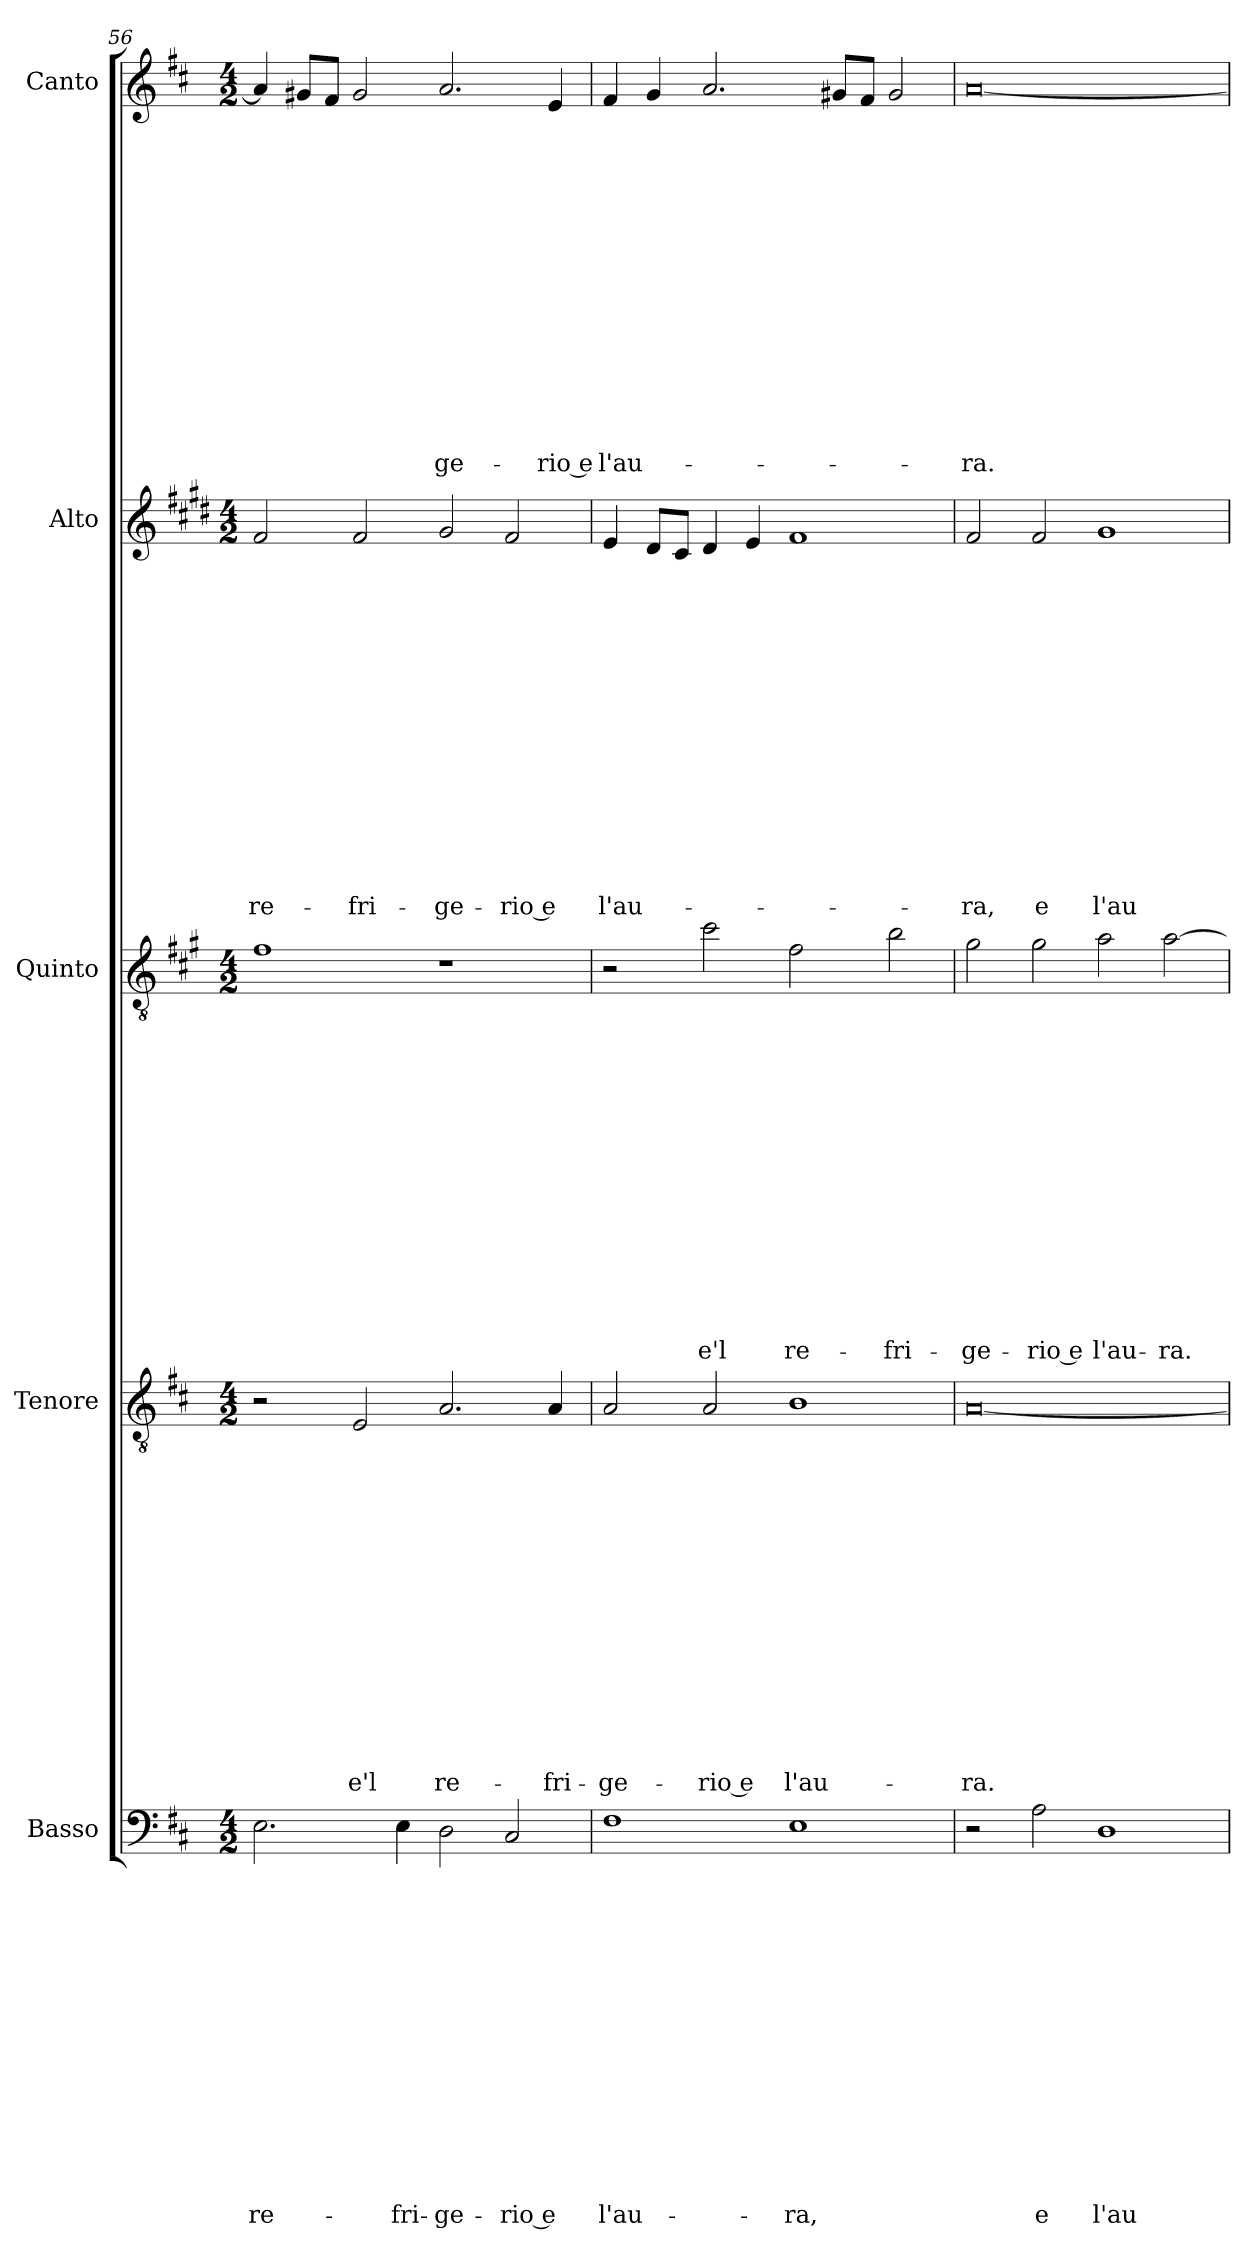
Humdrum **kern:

**kern	**text	**text	**text	**text	**text	**text	**text	**text	**text	**text	**text	**text	**text	**text	**text	**kern	**text	**text	**text	**text	**text	**text	**text	**text	**text	**text	**text	**text	**text	**text	**text	**kern	**text	**text	**text	**text	**text	**text	**text	**text	**text	**text	**text	**text	**text	**text	**text	**kern	**text	**text	**text	**text	**text	**text	**text	**text	**text	**text	**text	**text	**text	**text	**text	**kern	**text	**text	**text	**text	**text	**text	**text	**text	**text	**text	**text	**text	**text	**text	**text
*part5	*part5	*part5	*part5	*part5	*part5	*part5	*part5	*part5	*part5	*part5	*part5	*part5	*part5	*part5	*part5	*part4	*part4	*part4	*part4	*part4	*part4	*part4	*part4	*part4	*part4	*part4	*part4	*part4	*part4	*part4	*part4	*part3	*part3	*part3	*part3	*part3	*part3	*part3	*part3	*part3	*part3	*part3	*part3	*part3	*part3	*part3	*part3	*part2	*part2	*part2	*part2	*part2	*part2	*part2	*part2	*part2	*part2	*part2	*part2	*part2	*part2	*part2	*part2	*part1	*part1	*part1	*part1	*part1	*part1	*part1	*part1	*part1	*part1	*part1	*part1	*part1	*part1	*part1	*part1
*staff5	*staff5	*staff5	*staff5	*staff5	*staff5	*staff5	*staff5	*staff5	*staff5	*staff5	*staff5	*staff5	*staff5	*staff5	*staff5	*staff4	*staff4	*staff4	*staff4	*staff4	*staff4	*staff4	*staff4	*staff4	*staff4	*staff4	*staff4	*staff4	*staff4	*staff4	*staff4	*staff3	*staff3	*staff3	*staff3	*staff3	*staff3	*staff3	*staff3	*staff3	*staff3	*staff3	*staff3	*staff3	*staff3	*staff3	*staff3	*staff2	*staff2	*staff2	*staff2	*staff2	*staff2	*staff2	*staff2	*staff2	*staff2	*staff2	*staff2	*staff2	*staff2	*staff2	*staff2	*staff1	*staff1	*staff1	*staff1	*staff1	*staff1	*staff1	*staff1	*staff1	*staff1	*staff1	*staff1	*staff1	*staff1	*staff1	*staff1
*I"Basso	*	*	*	*	*	*	*	*	*	*	*	*	*	*	*	*I"Tenore	*	*	*	*	*	*	*	*	*	*	*	*	*	*	*	*I"Quinto	*	*	*	*	*	*	*	*	*	*	*	*	*	*	*	*I"Alto	*	*	*	*	*	*	*	*	*	*	*	*	*	*	*	*I"Canto	*	*	*	*	*	*	*	*	*	*	*	*	*	*	*
*I'B	*	*	*	*	*	*	*	*	*	*	*	*	*	*	*	*I'T	*	*	*	*	*	*	*	*	*	*	*	*	*	*	*	*	*	*	*	*	*	*	*	*	*	*	*	*	*	*	*	*I'A	*	*	*	*	*	*	*	*	*	*	*	*	*	*	*	*I'C	*	*	*	*	*	*	*	*	*	*	*	*	*	*	*
*clefF4	*	*	*	*	*	*	*	*	*	*	*	*	*	*	*	*clefGv2	*	*	*	*	*	*	*	*	*	*	*	*	*	*	*	*clefGv2	*	*	*	*	*	*	*	*	*	*	*	*	*	*	*	*clefG2	*	*	*	*	*	*	*	*	*	*	*	*	*	*	*	*clefG2	*	*	*	*	*	*	*	*	*	*	*	*	*	*	*
*	*	*	*	*	*	*	*	*	*	*	*	*	*	*	*	*	*	*	*	*	*	*	*	*	*	*	*	*	*	*	*	*ITrd4c7	*	*	*	*	*	*	*	*	*	*	*	*	*	*	*	*ITrd1c2	*	*	*	*	*	*	*	*	*	*	*	*	*	*	*	*	*	*	*	*	*	*	*	*	*	*	*	*	*	*	*
*k[f#c#]	*	*	*	*	*	*	*	*	*	*	*	*	*	*	*	*k[f#c#]	*	*	*	*	*	*	*	*	*	*	*	*	*	*	*	*k[f#c#]	*	*	*	*	*	*	*	*	*	*	*	*	*	*	*	*k[f#c#]	*	*	*	*	*	*	*	*	*	*	*	*	*	*	*	*k[f#c#]	*	*	*	*	*	*	*	*	*	*	*	*	*	*	*
*D:	*	*	*	*	*	*	*	*	*	*	*	*	*	*	*	*D:	*	*	*	*	*	*	*	*	*	*	*	*	*	*	*	*D:	*	*	*	*	*	*	*	*	*	*	*	*	*	*	*	*D:	*	*	*	*	*	*	*	*	*	*	*	*	*	*	*	*D:	*	*	*	*	*	*	*	*	*	*	*	*	*	*	*
*M4/2	*	*	*	*	*	*	*	*	*	*	*	*	*	*	*	*M4/2	*	*	*	*	*	*	*	*	*	*	*	*	*	*	*	*M4/2	*	*	*	*	*	*	*	*	*	*	*	*	*	*	*	*M4/2	*	*	*	*	*	*	*	*	*	*	*	*	*	*	*	*M4/2	*	*	*	*	*	*	*	*	*	*	*	*	*	*	*
=56	=56	=56	=56	=56	=56	=56	=56	=56	=56	=56	=56	=56	=56	=56	=56	=56	=56	=56	=56	=56	=56	=56	=56	=56	=56	=56	=56	=56	=56	=56	=56	=56	=56	=56	=56	=56	=56	=56	=56	=56	=56	=56	=56	=56	=56	=56	=56	=56	=56	=56	=56	=56	=56	=56	=56	=56	=56	=56	=56	=56	=56	=56	=56	=56	=56	=56	=56	=56	=56	=56	=56	=56	=56	=56	=56	=56	=56	=56	=56
!	!	!	!	!	!	!	!	!	!	!	!	!	!	!	!LO:LY:b	!	!	!	!	!	!	!	!	!	!	!	!	!	!	!	!	!	!	!	!	!	!	!	!	!	!	!	!	!	!	!	!	!	!	!	!	!	!	!	!	!	!	!	!	!	!	!	!LO:LY:b	!	!	!	!	!	!	!	!	!	!	!	!	!	!	!	!
2.E\	.	.	.	.	.	.	.	.	.	.	.	.	.	.	re-	2r	.	.	.	.	.	.	.	.	.	.	.	.	.	.	.	1B	.	.	.	.	.	.	.	.	.	.	.	.	.	.	.	2e/	.	.	.	.	.	.	.	.	.	.	.	.	.	.	re-	4a/]	.	.	.	.	.	.	.	.	.	.	.	.	.	.	.
.	.	.	.	.	.	.	.	.	.	.	.	.	.	.	.	.	.	.	.	.	.	.	.	.	.	.	.	.	.	.	.	.	.	.	.	.	.	.	.	.	.	.	.	.	.	.	.	.	.	.	.	.	.	.	.	.	.	.	.	.	.	.	.	8g#X/L	.	.	.	.	.	.	.	.	.	.	.	.	.	.	.
.	.	.	.	.	.	.	.	.	.	.	.	.	.	.	.	.	.	.	.	.	.	.	.	.	.	.	.	.	.	.	.	.	.	.	.	.	.	.	.	.	.	.	.	.	.	.	.	.	.	.	.	.	.	.	.	.	.	.	.	.	.	.	.	8f#/J	.	.	.	.	.	.	.	.	.	.	.	.	.	.	.
!	!	!	!	!	!	!	!	!	!	!	!	!	!	!	!	!	!	!	!	!	!	!	!	!	!	!	!	!	!	!	!LO:LY:b	!	!	!	!	!	!	!	!	!	!	!	!	!	!	!	!	!	!	!	!	!	!	!	!	!	!	!	!	!	!	!	!LO:LY:b	!	!	!	!	!	!	!	!	!	!	!	!	!	!	!	!
.	.	.	.	.	.	.	.	.	.	.	.	.	.	.	.	2E/	.	.	.	.	.	.	.	.	.	.	.	.	.	.	e'l	.	.	.	.	.	.	.	.	.	.	.	.	.	.	.	.	2e/	.	.	.	.	.	.	.	.	.	.	.	.	.	.	-fri-	2g#/	.	.	.	.	.	.	.	.	.	.	.	.	.	.	.
!	!	!	!	!	!	!	!	!	!	!	!	!	!	!	!LO:LY:b	!	!	!	!	!	!	!	!	!	!	!	!	!	!	!	!	!	!	!	!	!	!	!	!	!	!	!	!	!	!	!	!	!	!	!	!	!	!	!	!	!	!	!	!	!	!	!	!	!	!	!	!	!	!	!	!	!	!	!	!	!	!	!	!
4E\	.	.	.	.	.	.	.	.	.	.	.	.	.	.	-fri-	.	.	.	.	.	.	.	.	.	.	.	.	.	.	.	.	.	.	.	.	.	.	.	.	.	.	.	.	.	.	.	.	.	.	.	.	.	.	.	.	.	.	.	.	.	.	.	.	.	.	.	.	.	.	.	.	.	.	.	.	.	.	.	.
!	!	!	!	!	!	!	!	!	!	!	!	!	!	!	!LO:LY:b	!	!	!	!	!	!	!	!	!	!	!	!	!	!	!	!LO:LY:b	!	!	!	!	!	!	!	!	!	!	!	!	!	!	!	!	!	!	!	!	!	!	!	!	!	!	!	!	!	!	!	!LO:LY:b	!	!	!	!	!	!	!	!	!	!	!	!	!	!	!	!LO:LY:b
2D\	.	.	.	.	.	.	.	.	.	.	.	.	.	.	-ge-	2.A/	.	.	.	.	.	.	.	.	.	.	.	.	.	.	re-	1r	.	.	.	.	.	.	.	.	.	.	.	.	.	.	.	2f#/	.	.	.	.	.	.	.	.	.	.	.	.	.	.	-ge-	2.a/	.	.	.	.	.	.	.	.	.	.	.	.	.	.	-ge-
!	!	!	!	!	!	!	!	!	!	!	!	!	!	!	!LO:LY:b	!	!	!	!	!	!	!	!	!	!	!	!	!	!	!	!	!	!	!	!	!	!	!	!	!	!	!	!	!	!	!	!	!	!	!	!	!	!	!	!	!	!	!	!	!	!	!	!LO:LY:b	!	!	!	!	!	!	!	!	!	!	!	!	!	!	!	!
2C#/	.	.	.	.	.	.	.	.	.	.	.	.	.	.	-rio e	.	.	.	.	.	.	.	.	.	.	.	.	.	.	.	.	.	.	.	.	.	.	.	.	.	.	.	.	.	.	.	.	2e/	.	.	.	.	.	.	.	.	.	.	.	.	.	.	-rio e	.	.	.	.	.	.	.	.	.	.	.	.	.	.	.	.
!	!	!	!	!	!	!	!	!	!	!	!	!	!	!	!	!	!	!	!	!	!	!	!	!	!	!	!	!	!	!	!LO:LY:b	!	!	!	!	!	!	!	!	!	!	!	!	!	!	!	!	!	!	!	!	!	!	!	!	!	!	!	!	!	!	!	!	!	!	!	!	!	!	!	!	!	!	!	!	!	!	!	!LO:LY:b
.	.	.	.	.	.	.	.	.	.	.	.	.	.	.	.	4A/	.	.	.	.	.	.	.	.	.	.	.	.	.	.	-fri-	.	.	.	.	.	.	.	.	.	.	.	.	.	.	.	.	.	.	.	.	.	.	.	.	.	.	.	.	.	.	.	.	4e/	.	.	.	.	.	.	.	.	.	.	.	.	.	.	-rio e
!!LO:LB:g=z
=57	=57	=57	=57	=57	=57	=57	=57	=57	=57	=57	=57	=57	=57	=57	=57	=57	=57	=57	=57	=57	=57	=57	=57	=57	=57	=57	=57	=57	=57	=57	=57	=57	=57	=57	=57	=57	=57	=57	=57	=57	=57	=57	=57	=57	=57	=57	=57	=57	=57	=57	=57	=57	=57	=57	=57	=57	=57	=57	=57	=57	=57	=57	=57	=57	=57	=57	=57	=57	=57	=57	=57	=57	=57	=57	=57	=57	=57	=57	=57
!	!	!	!	!	!	!	!	!	!	!	!	!	!	!	!LO:LY:b	!	!	!	!	!	!	!	!	!	!	!	!	!	!	!	!LO:LY:b	!	!	!	!	!	!	!	!	!	!	!	!	!	!	!	!	!	!	!	!	!	!	!	!	!	!	!	!	!	!	!	!LO:LY:b	!	!	!	!	!	!	!	!	!	!	!	!	!	!	!	!LO:LY:b
1F#	.	.	.	.	.	.	.	.	.	.	.	.	.	.	l'au-	2A/	.	.	.	.	.	.	.	.	.	.	.	.	.	.	-ge-	2r	.	.	.	.	.	.	.	.	.	.	.	.	.	.	.	4d/	.	.	.	.	.	.	.	.	.	.	.	.	.	.	l'au-	4f#/	.	.	.	.	.	.	.	.	.	.	.	.	.	.	l'au-
.	.	.	.	.	.	.	.	.	.	.	.	.	.	.	.	.	.	.	.	.	.	.	.	.	.	.	.	.	.	.	.	.	.	.	.	.	.	.	.	.	.	.	.	.	.	.	.	8c#/L	.	.	.	.	.	.	.	.	.	.	.	.	.	.	.	4g/	.	.	.	.	.	.	.	.	.	.	.	.	.	.	.
.	.	.	.	.	.	.	.	.	.	.	.	.	.	.	.	.	.	.	.	.	.	.	.	.	.	.	.	.	.	.	.	.	.	.	.	.	.	.	.	.	.	.	.	.	.	.	.	8B/J	.	.	.	.	.	.	.	.	.	.	.	.	.	.	.	.	.	.	.	.	.	.	.	.	.	.	.	.	.	.	.
!	!	!	!	!	!	!	!	!	!	!	!	!	!	!	!	!	!	!	!	!	!	!	!	!	!	!	!	!	!	!	!LO:LY:b	!	!	!	!	!	!	!	!	!	!	!	!	!	!	!	!LO:LY:b	!	!	!	!	!	!	!	!	!	!	!	!	!	!	!	!	!	!	!	!	!	!	!	!	!	!	!	!	!	!	!	!
.	.	.	.	.	.	.	.	.	.	.	.	.	.	.	.	2A/	.	.	.	.	.	.	.	.	.	.	.	.	.	.	-rio e	2f#\	.	.	.	.	.	.	.	.	.	.	.	.	.	.	e'l	4c#/	.	.	.	.	.	.	.	.	.	.	.	.	.	.	.	2.a/	.	.	.	.	.	.	.	.	.	.	.	.	.	.	.
.	.	.	.	.	.	.	.	.	.	.	.	.	.	.	.	.	.	.	.	.	.	.	.	.	.	.	.	.	.	.	.	.	.	.	.	.	.	.	.	.	.	.	.	.	.	.	.	4d/	.	.	.	.	.	.	.	.	.	.	.	.	.	.	.	.	.	.	.	.	.	.	.	.	.	.	.	.	.	.	.
!	!	!	!	!	!	!	!	!	!	!	!	!	!	!	!LO:LY:b	!	!	!	!	!	!	!	!	!	!	!	!	!	!	!	!LO:LY:b	!	!	!	!	!	!	!	!	!	!	!	!	!	!	!	!LO:LY:b	!	!	!	!	!	!	!	!	!	!	!	!	!	!	!	!	!	!	!	!	!	!	!	!	!	!	!	!	!	!	!	!
1E	.	.	.	.	.	.	.	.	.	.	.	.	.	.	-ra,	1B	.	.	.	.	.	.	.	.	.	.	.	.	.	.	l'au-	2B\	.	.	.	.	.	.	.	.	.	.	.	.	.	.	re-	1e	.	.	.	.	.	.	.	.	.	.	.	.	.	.	.	.	.	.	.	.	.	.	.	.	.	.	.	.	.	.	.
.	.	.	.	.	.	.	.	.	.	.	.	.	.	.	.	.	.	.	.	.	.	.	.	.	.	.	.	.	.	.	.	.	.	.	.	.	.	.	.	.	.	.	.	.	.	.	.	.	.	.	.	.	.	.	.	.	.	.	.	.	.	.	.	8g#X/L	.	.	.	.	.	.	.	.	.	.	.	.	.	.	.
.	.	.	.	.	.	.	.	.	.	.	.	.	.	.	.	.	.	.	.	.	.	.	.	.	.	.	.	.	.	.	.	.	.	.	.	.	.	.	.	.	.	.	.	.	.	.	.	.	.	.	.	.	.	.	.	.	.	.	.	.	.	.	.	8f#/J	.	.	.	.	.	.	.	.	.	.	.	.	.	.	.
!	!	!	!	!	!	!	!	!	!	!	!	!	!	!	!	!	!	!	!	!	!	!	!	!	!	!	!	!	!	!	!	!	!	!	!	!	!	!	!	!	!	!	!	!	!	!	!LO:LY:b	!	!	!	!	!	!	!	!	!	!	!	!	!	!	!	!	!	!	!	!	!	!	!	!	!	!	!	!	!	!	!	!
.	.	.	.	.	.	.	.	.	.	.	.	.	.	.	.	.	.	.	.	.	.	.	.	.	.	.	.	.	.	.	.	2e\	.	.	.	.	.	.	.	.	.	.	.	.	.	.	-fri-	.	.	.	.	.	.	.	.	.	.	.	.	.	.	.	.	2g#/	.	.	.	.	.	.	.	.	.	.	.	.	.	.	.
=58	=58	=58	=58	=58	=58	=58	=58	=58	=58	=58	=58	=58	=58	=58	=58	=58	=58	=58	=58	=58	=58	=58	=58	=58	=58	=58	=58	=58	=58	=58	=58	=58	=58	=58	=58	=58	=58	=58	=58	=58	=58	=58	=58	=58	=58	=58	=58	=58	=58	=58	=58	=58	=58	=58	=58	=58	=58	=58	=58	=58	=58	=58	=58	=58	=58	=58	=58	=58	=58	=58	=58	=58	=58	=58	=58	=58	=58	=58	=58
!	!	!	!	!	!	!	!	!	!	!	!	!	!	!	!	!	!	!	!	!	!	!	!	!	!	!	!	!	!	!	!LO:LY:b	!	!	!	!	!	!	!	!	!	!	!	!	!	!	!	!LO:LY:b	!	!	!	!	!	!	!	!	!	!	!	!	!	!	!	!LO:LY:b	!	!	!	!	!	!	!	!	!	!	!	!	!	!	!	!LO:LY:b
2r	.	.	.	.	.	.	.	.	.	.	.	.	.	.	.	[0A	.	.	.	.	.	.	.	.	.	.	.	.	.	.	-ra.	2c#\	.	.	.	.	.	.	.	.	.	.	.	.	.	.	-ge-	2e/	.	.	.	.	.	.	.	.	.	.	.	.	.	.	-ra,	[0a	.	.	.	.	.	.	.	.	.	.	.	.	.	.	-ra.
!	!	!	!	!	!	!	!	!	!	!	!	!	!	!	!LO:LY:b	!	!	!	!	!	!	!	!	!	!	!	!	!	!	!	!	!	!	!	!	!	!	!	!	!	!	!	!	!	!	!	!LO:LY:b	!	!	!	!	!	!	!	!	!	!	!	!	!	!	!	!LO:LY:b	!	!	!	!	!	!	!	!	!	!	!	!	!	!	!	!
2A\	.	.	.	.	.	.	.	.	.	.	.	.	.	.	e	.	.	.	.	.	.	.	.	.	.	.	.	.	.	.	.	2c#\	.	.	.	.	.	.	.	.	.	.	.	.	.	.	-rio e	2e/	.	.	.	.	.	.	.	.	.	.	.	.	.	.	e	.	.	.	.	.	.	.	.	.	.	.	.	.	.	.	.
!	!	!	!	!	!	!	!	!	!	!	!	!	!	!	!LO:LY:b	!	!	!	!	!	!	!	!	!	!	!	!	!	!	!	!	!	!	!	!	!	!	!	!	!	!	!	!	!	!	!	!LO:LY:b	!	!	!	!	!	!	!	!	!	!	!	!	!	!	!	!LO:LY:b	!	!	!	!	!	!	!	!	!	!	!	!	!	!	!	!
1D	.	.	.	.	.	.	.	.	.	.	.	.	.	.	l'au-	.	.	.	.	.	.	.	.	.	.	.	.	.	.	.	.	2d\	.	.	.	.	.	.	.	.	.	.	.	.	.	.	l'au-	1f#	.	.	.	.	.	.	.	.	.	.	.	.	.	.	l'au-	.	.	.	.	.	.	.	.	.	.	.	.	.	.	.	.
!	!	!	!	!	!	!	!	!	!	!	!	!	!	!	!	!	!	!	!	!	!	!	!	!	!	!	!	!	!	!	!	!	!	!	!	!	!	!	!	!	!	!	!	!	!	!	!LO:LY:b	!	!	!	!	!	!	!	!	!	!	!	!	!	!	!	!	!	!	!	!	!	!	!	!	!	!	!	!	!	!	!	!
.	.	.	.	.	.	.	.	.	.	.	.	.	.	.	.	.	.	.	.	.	.	.	.	.	.	.	.	.	.	.	.	[2d\	.	.	.	.	.	.	.	.	.	.	.	.	.	.	-ra.	.	.	.	.	.	.	.	.	.	.	.	.	.	.	.	.	.	.	.	.	.	.	.	.	.	.	.	.	.	.	.	.
=	=	=	=	=	=	=	=	=	=	=	=	=	=	=	=	=	=	=	=	=	=	=	=	=	=	=	=	=	=	=	=	=	=	=	=	=	=	=	=	=	=	=	=	=	=	=	=	=	=	=	=	=	=	=	=	=	=	=	=	=	=	=	=	=	=	=	=	=	=	=	=	=	=	=	=	=	=	=	=
*-	*-	*-	*-	*-	*-	*-	*-	*-	*-	*-	*-	*-	*-	*-	*-	*-	*-	*-	*-	*-	*-	*-	*-	*-	*-	*-	*-	*-	*-	*-	*-	*-	*-	*-	*-	*-	*-	*-	*-	*-	*-	*-	*-	*-	*-	*-	*-	*-	*-	*-	*-	*-	*-	*-	*-	*-	*-	*-	*-	*-	*-	*-	*-	*-	*-	*-	*-	*-	*-	*-	*-	*-	*-	*-	*-	*-	*-	*-	*-
